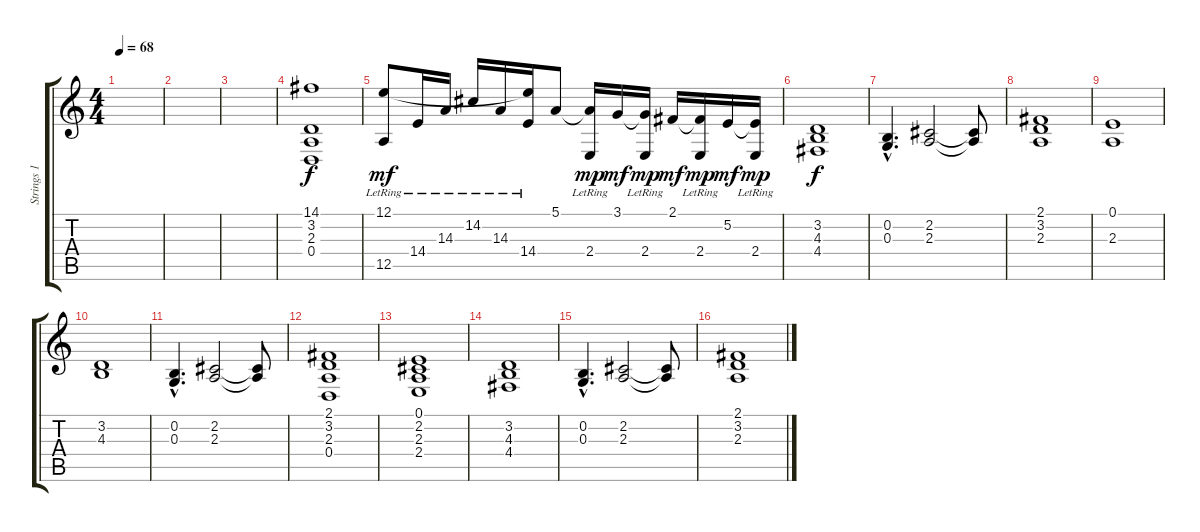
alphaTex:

\track ("Strings 1" "Strings 1") {instrument stringensemble1}
\staff {score tabs}
\tuning (E4 B3 G3 D3 A2 E2) {hide}
\ts (4 4)
\tempo 68
\clef g2
\ks c
|
|
|
(14.1 3.2 2.3 0.4).1 |
(12.1 12.5{lr}).8{dy mf} 14.4{lr}.16 14.3{lr}.16 14.2{lr}.16 14.3{lr}.16 (12.1{t} 14.4{lr}).16 5.1.8 (5.1{t} 2.4{lr}).16{dy mp} 3.1.16{dy mf} (3.1{t} 2.4{lr}).16{dy mp} 2.1.16{dy mf} (2.1{t} 2.4{lr}).16{dy mp} 5.2.16{dy mf} (5.2{t} 2.4{lr}).16{dy mp} |
(3.2 4.3 4.4).1{dy f} |
(0.2{hac} 0.3{hac}).4{d} (2.2 2.3).2 (2.2{t} 2.3{t}).8 |
(2.1 3.2 2.3).1 |
(0.1 2.3).1 |
(3.2 4.3).1 |
(0.2{hac} 0.3{hac}).4{d} (2.2 2.3).2 (2.2{t} 2.3{t}).8 |
(2.1 3.2 2.3 0.4).1 |
(0.1 2.2 2.3 2.4).1 |
(3.2 4.3 4.4).1 |
(0.2{hac} 0.3{hac}).4{d} (2.2 2.3).2 (2.2{t} 2.3{t}).8 |
(2.1 3.2 2.3).1
